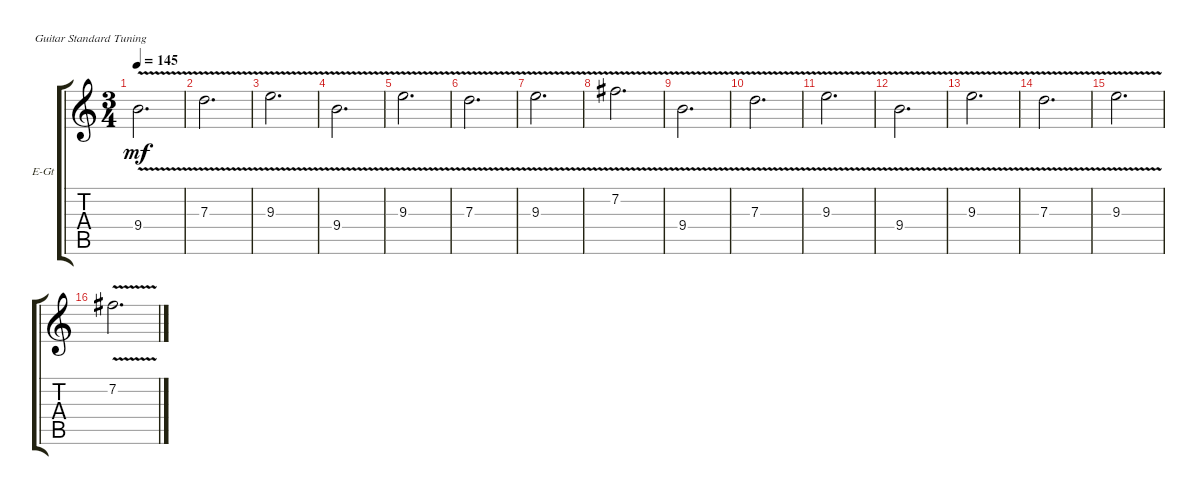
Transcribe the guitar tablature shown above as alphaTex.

\defaultSystemsLayout 4
\bracketExtendMode groupsimilarinstruments
\firstSystemTrackNameOrientation horizontal
\otherSystemsTrackNameOrientation horizontal
\track ("Guitar 3" "E-Gt") {instrument electricguitarclean}
\staff {score tabs}
\tuning (E4 B3 G3 D3 A2 E2)
\ts (3 4)
\tempo 145
\clef g2
\ks c
9.4{v}.2{d dy mf} |
7.3{v}.2{d} |
9.3{v}.2{d} |
9.4{v}.2{d} |
9.3{v}.2{d} |
7.3{v}.2{d} |
9.3{v}.2{d} |
7.2{v}.2{d} |
9.4{v}.2{d} |
7.3{v}.2{d} |
9.3{v}.2{d} |
9.4{v}.2{d} |
9.3{v}.2{d} |
7.3{v}.2{d} |
9.3{v}.2{d} |
7.2{v}.2{d}
